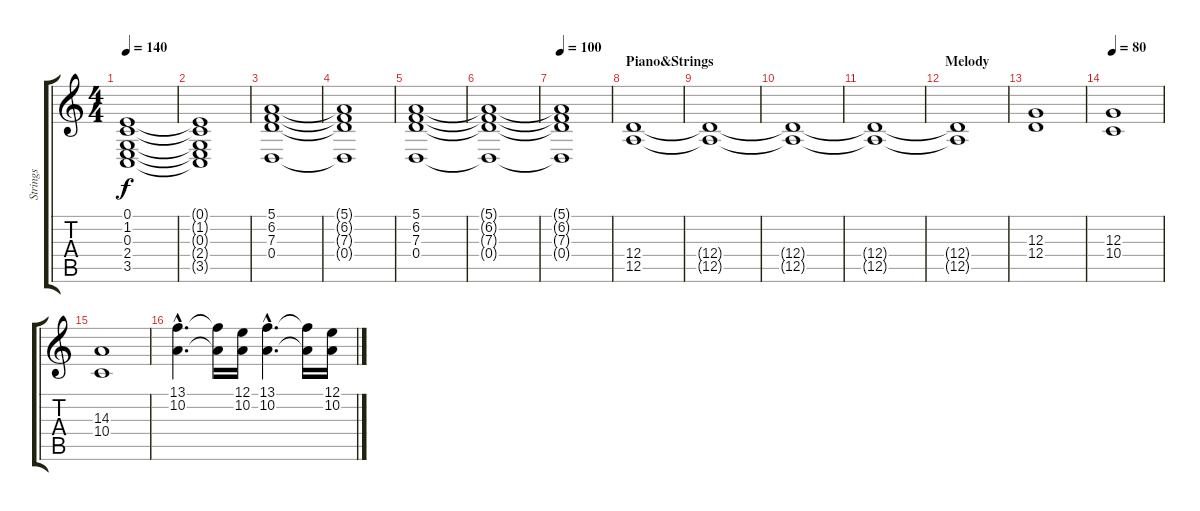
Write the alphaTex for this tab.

\track ("Strings" "Strings") {instrument stringensemble1}
\staff {score tabs}
\tuning (E4 B3 G3 D3 A2 E2) {hide}
\ts (4 4)
\tempo 140
\clef g2
\ks c
(0.1 1.2 0.3 2.4 3.5).1{dy f} |
(0.1{t} 1.2{t} 0.3{t} 2.4{t} 3.5{t}).1 |
(5.1 6.2 7.3 0.4).1 |
(5.1{t} 6.2{t} 7.3{t} 0.4{t}).1 |
(5.1 6.2 7.3 0.4).1 |
(5.1{t} 6.2{t} 7.3{t} 0.4{t}).1 |
\tempo 100
(5.1{t} 6.2{t} 7.3{t} 0.4{t}).1 |
\section ("" "Piano&Strings")
(12.4 12.5).1{volume 9} |
(12.4{t} 12.5{t}).1 |
(12.4{t} 12.5{t}).1 |
(12.4{t} 12.5{t}).1 |
\section ("" "Melody")
(12.4{t} 12.5{t}).1 |
(12.3 12.4).1 |
\tempo 80
(12.3 10.4).1 |
(14.3 10.4).1 |
(13.1{hac} 10.2{hac}).4{d} (13.1{t} 10.2{t}).16 (12.1 10.2).16 (13.1{hac} 10.2{hac}).4{d} (13.1{t} 10.2{t}).16 (12.1 10.2).16
